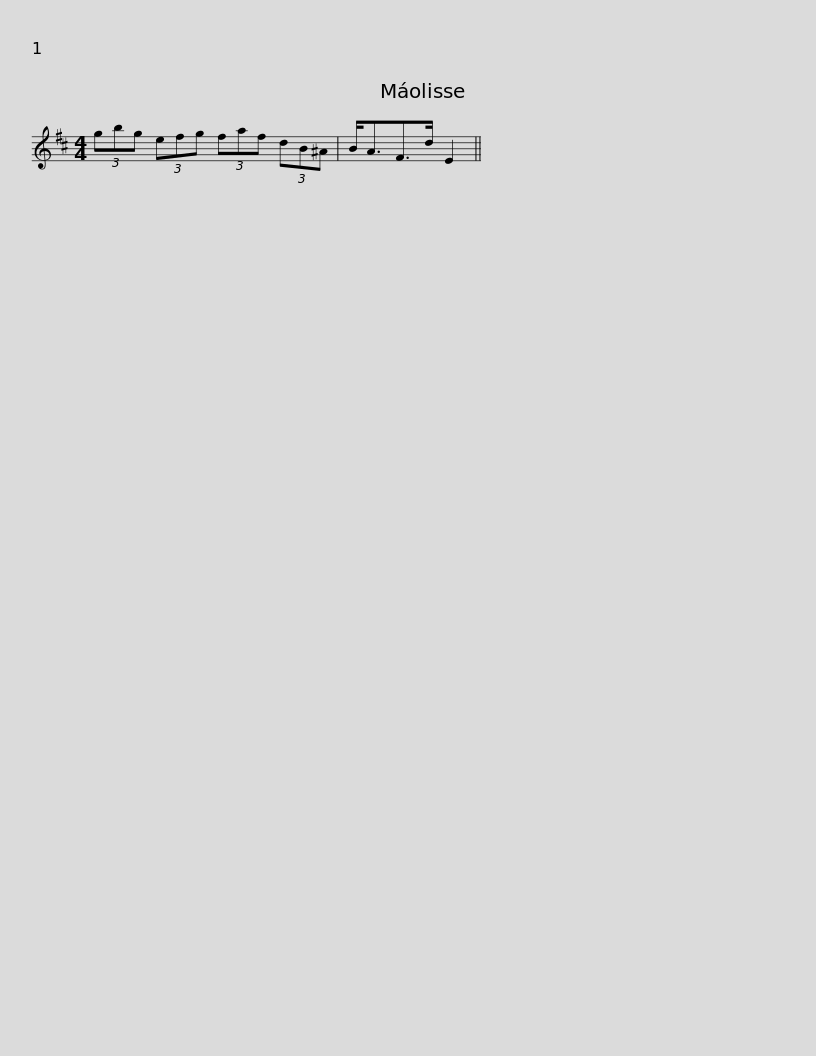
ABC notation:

X:1
L:1/8
M:4/4
I:linebreak $
K:D
V:1 treble
V:1
 (3gbg (3efg (3faf (3dB^A | B<AF>d E2 || %2
